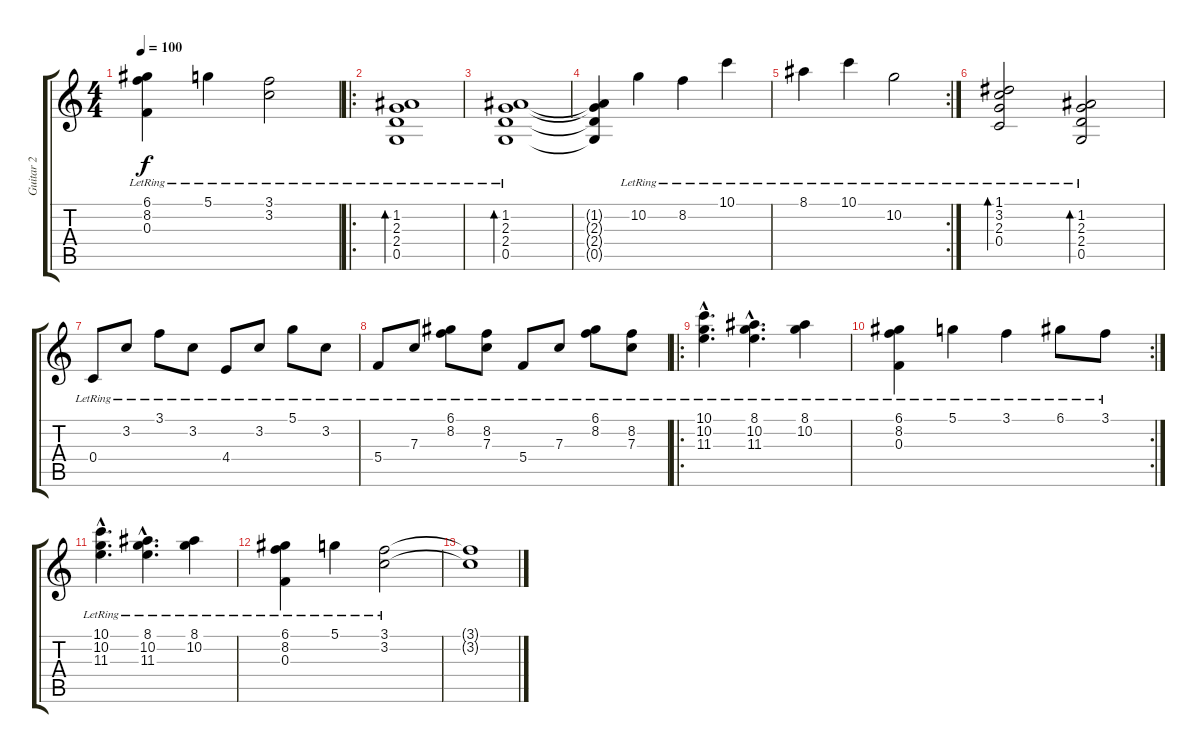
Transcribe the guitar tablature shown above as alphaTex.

\track ("Guitar 2" "Guitar 2") {instrument acousticguitarsteel}
\staff {score tabs}
\tuning (D4 A3 F3 C3 G2 D2) {hide}
\ts (4 4)
\tempo 100
\clef g2
\ks c
(6.1{lr} 8.2{lr} 0.3{lr}).4{dy f} 5.1{lr}.4 (3.1{lr} 3.2{lr}).2 |
\ro
(1.2{lr} 2.3{lr} 2.4{lr} 0.5{lr}).1{bd 120} |
(1.2{lr} 2.3{lr} 2.4{lr} 0.5{lr}).1{bd 120} |
(1.2{t} 2.3{t} 2.4{t} 0.5{t}).4 10.2{lr}.4 8.2{lr}.4 10.1{lr}.4 |
\rc 2
8.1{lr}.4 10.1{lr}.4 10.2{lr}.2 |
(1.1{lr} 3.2{lr} 2.3{lr} 0.4{lr}).2{bd 120} (1.2{lr} 2.3{lr} 2.4{lr} 0.5{lr}).2{bd 120} |
0.4{lr}.8 3.2{lr}.8 3.1{lr}.8 3.2{lr}.8 4.4{lr}.8 3.2{lr}.8 5.1{lr}.8 3.2{lr}.8 |
5.4{lr}.8 7.3{lr}.8 (6.1{lr} 8.2{lr}).8 (8.2{lr} 7.3{lr}).8 5.4{lr}.8 7.3{lr}.8 (6.1 8.2{lr}).8 (8.2{lr} 7.3).8 |
\ro
(10.1{hac lr} 10.2{hac lr} 11.3{hac lr}).4{d} (8.1{hac lr} 10.2{hac lr} 11.3{hac lr}).4{d} (8.1{lr} 10.2{lr}).4 |
\rc 2
(6.1{lr} 8.2{lr} 0.3{lr}).4 5.1{lr}.4 3.1{lr}.4 6.1{lr}.8 3.1{lr}.8 |
(10.1{hac lr} 10.2{hac lr} 11.3{hac lr}).4{d} (8.1{hac lr} 10.2{hac lr} 11.3{hac lr}).4{d} (8.1{lr} 10.2{lr}).4 |
(6.1{lr} 8.2{lr} 0.3{lr}).4 5.1{lr}.4 (3.1{lr} 3.2{lr}).2 |
(3.1{t} 3.2{t}).1
